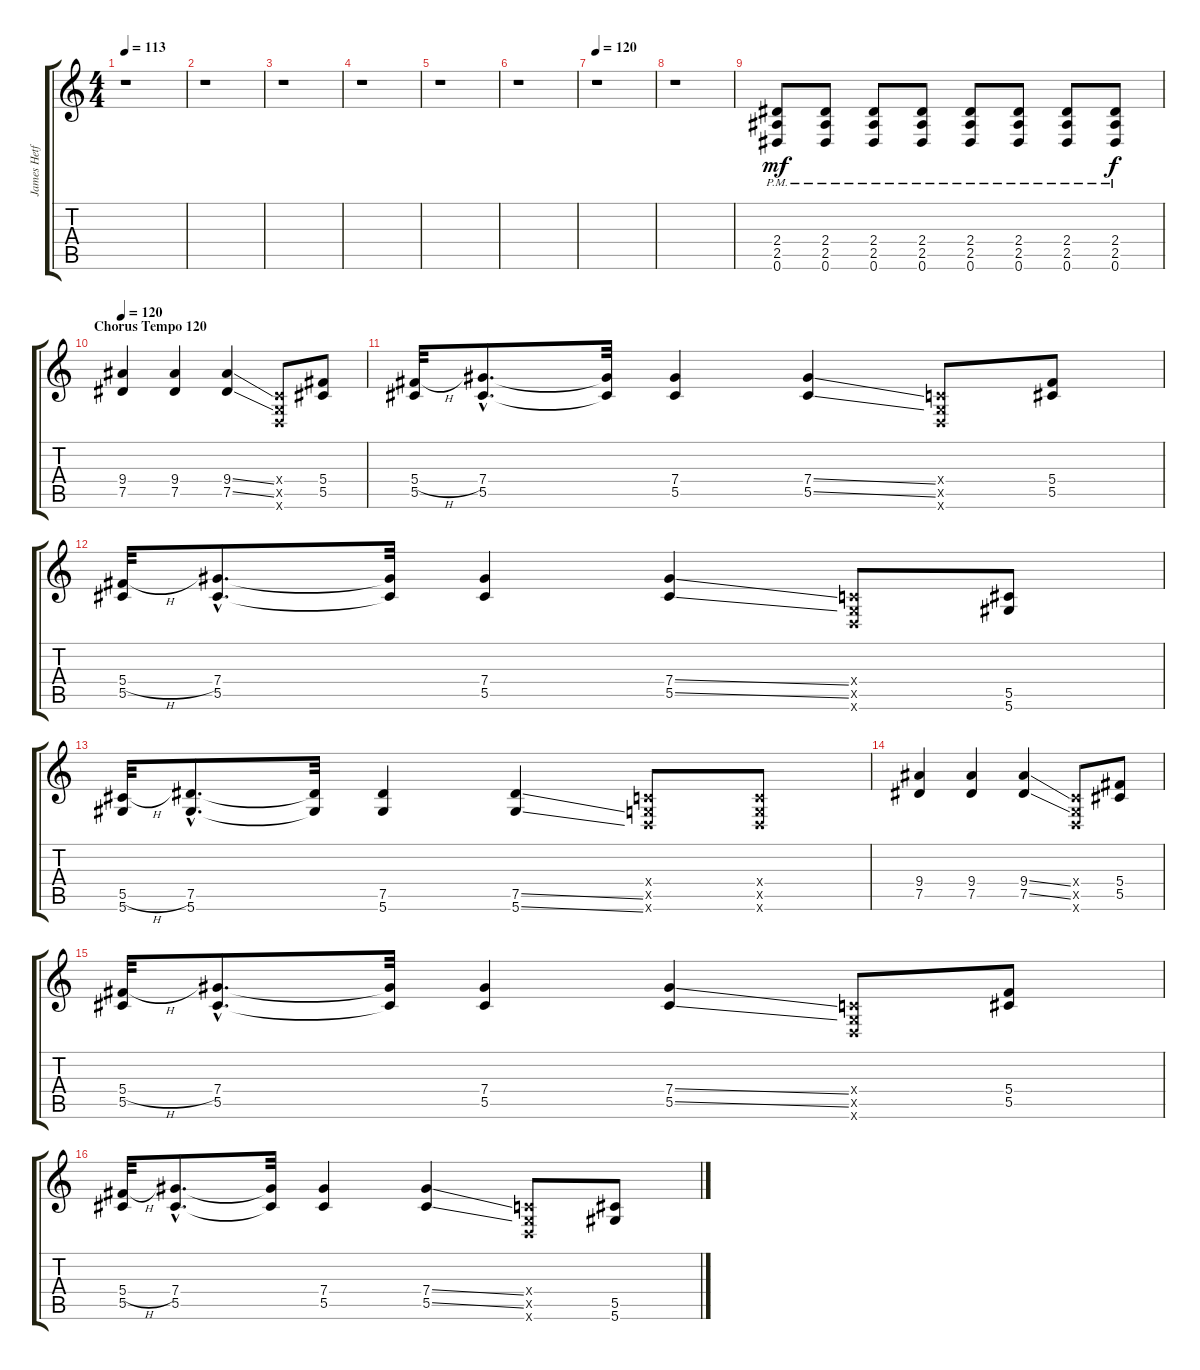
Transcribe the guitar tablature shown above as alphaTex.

\track ("James Hetfield distortion" "James Hetf") {instrument distortionguitar}
\staff {score tabs}
\tuning (Eb4 Bb3 Gb3 Db3 Ab2 Eb2) {hide}
\ts (4 4)
\tempo 113
\clef g2
\ks c
r.1{dy f} |
r.1 |
r.1 |
r.1 |
r.1 |
r.1 |
\tempo 120
r.1 |
r.1 |
(2.4{pm} 2.5{pm} 0.6{pm}).8{dy mf volume 13} (2.4{pm} 2.5{pm} 0.6{pm}).8 (2.4{pm} 2.5{pm} 0.6{pm}).8 (2.4{pm} 2.5{pm} 0.6{pm}).8 (2.4{pm} 2.5{pm} 0.6{pm}).8 (2.4{pm} 2.5{pm} 0.6{pm}).8 (2.4{pm} 2.5{pm} 0.6{pm}).8 (2.4{pm} 2.5{pm} 0.6{pm}).8{dy f} |
\section ("" "Chorus Tempo 120")
\tempo 120
(9.4 7.5).4 (9.4 7.5).4 (9.4{ss} 7.5{ss}).4 (-1.4{x} -1.5{x} -1.6{x}).8 (5.4 5.5).8 |
(5.4{h} 5.5).32 (7.4{hac} 5.5{hac}).8{d} (7.4{t} 5.5{t}).32 (7.4 5.5).4 (7.4{ss} 5.5{ss}).4 (-1.4{x} -1.5{x} -1.6{x}).8 (5.4 5.5).8 |
(5.4{h} 5.5).32 (7.4{hac} 5.5{hac}).8{d} (7.4{t} 5.5{t}).32 (7.4 5.5).4 (7.4{ss} 5.5{ss}).4 (-1.4{x} -1.5{x} -1.6{x}).8 (5.5 5.6).8 |
(5.5{h} 5.6).32 (7.5{hac} 5.6{hac}).8{d} (7.5{t} 5.6{t}).32 (7.5 5.6).4 (7.5{ss} 5.6{ss}).4 (-1.4{x} -1.5{x} -1.6{x}).8 (-1.4{x} -1.5{x} -1.6{x}).8 |
(9.4 7.5).4 (9.4 7.5).4 (9.4{ss} 7.5{ss}).4 (-1.4{x} -1.5{x} -1.6{x}).8 (5.4 5.5).8 |
(5.4{h} 5.5).32 (7.4{hac} 5.5{hac}).8{d} (7.4{t} 5.5{t}).32 (7.4 5.5).4 (7.4{ss} 5.5{ss}).4 (-1.4{x} -1.5{x} -1.6{x}).8 (5.4 5.5).8 |
(5.4{h} 5.5).32 (7.4{hac} 5.5{hac}).8{d} (7.4{t} 5.5{t}).32 (7.4 5.5).4 (7.4{ss} 5.5{ss}).4 (-1.4{x} -1.5{x} -1.6{x}).8 (5.5 5.6).8
